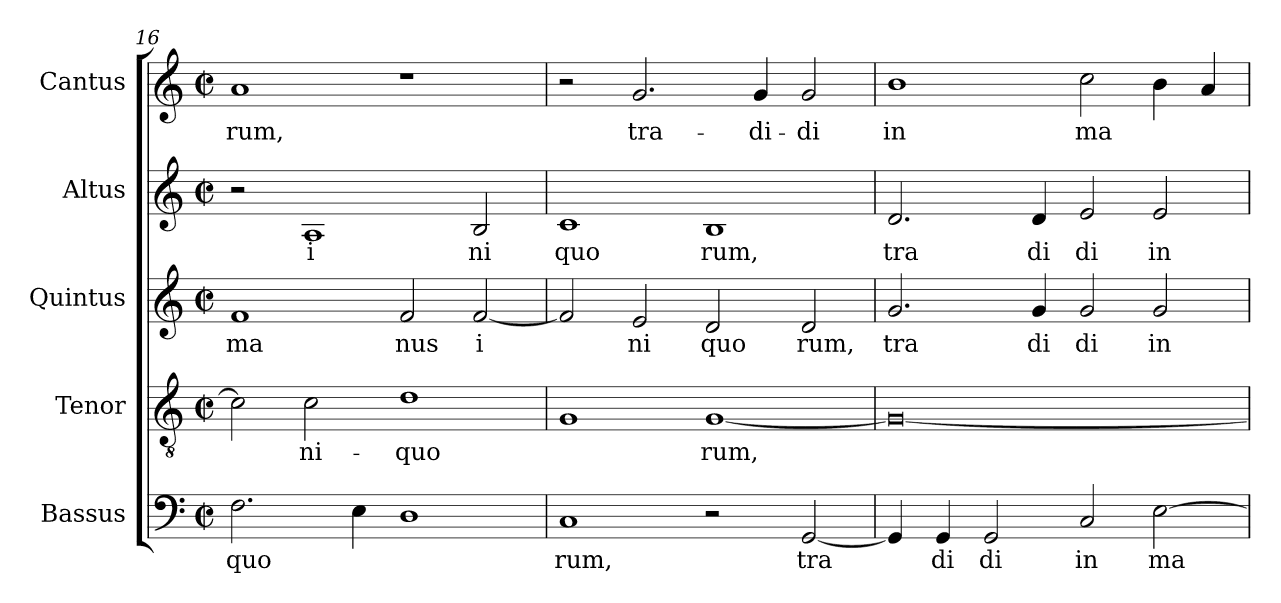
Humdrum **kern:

**kern	**text	**kern	**text	**kern	**text	**kern	**text	**kern	**text
*part5	*part5	*part4	*part4	*part3	*part3	*part2	*part2	*part1	*part1
*staff5	*staff5	*staff4	*staff4	*staff3	*staff3	*staff2	*staff2	*staff1	*staff1
*I"Bassus	*	*I"Tenor	*	*I"Quintus	*	*I"Altus	*	*I"Cantus	*
*clefF4	*	*clefGv2	*	*clefG2	*	*clefG2	*	*clefG2	*
*k[]	*	*k[]	*	*k[]	*	*k[]	*	*k[]	*
*C:	*	*C:	*	*C:	*	*C:	*	*C:	*
*M2/2	*	*M2/2	*	*M2/2	*	*M2/2	*	*M2/2	*
*met(c|)	*	*met(c|)	*	*met(c|)	*	*met(c|)	*	*met(c|)	*
=16	=16	=16	=16	=16	=16	=16	=16	=16	=16
!	!LO:LY:b:cj	!	!LO:LY:b:cj	!	!LO:LY:b:cj	!	!	!	!LO:LY:b:cj
2.F\	quo	2c\]	--	1f	ma	2r	.	1a	-rum,
!	!	!	!LO:LY:b:cj	!	!	!	!LO:LY:b:cj	!	!
.	.	2c\	-ni-	.	.	1A	i	.	.
!	!LO:LY:b:cj	!	!	!	!	!	!	!	!
4E\	.	.	.	.	.	.	.	.	.
!	!LO:LY:b:cj	!	!LO:LY:b:cj	!	!LO:LY:b:cj	!	!	!	!
1D	.	1d	-quo-	2f/	nus	.	.	1r	.
!	!	!	!	!	!LO:LY:b:cj	!	!LO:LY:b:cj	!	!
.	.	.	.	[<2f/	i	2B/	ni	.	.
=17	=17	=17	=17	=17	=17	=17	=17	=17	=17
!	!LO:LY:b:cj	!	!LO:LY:b:cj	!	!LO:LY:b:cj	!	!LO:LY:b:cj	!	!
1C	rum,	1G	--	2f/]	.	1c	quo	2r	.
!	!	!	!	!	!LO:LY:b:cj	!	!	!	!LO:LY:b:cj
.	.	.	.	2e/	ni	.	.	2.g/	tra-
!	!	!	!LO:LY:b:cj	!	!LO:LY:b:cj	!	!LO:LY:b:cj	!	!
2r	.	[<1G	-rum,	2d/	quo	1B	rum,	.	.
!	!	!	!	!	!	!	!	!	!LO:LY:b:cj
.	.	.	.	.	.	.	.	4g/	-di-
!	!LO:LY:b:cj	!	!	!	!LO:LY:b:cj	!	!	!	!LO:LY:b:cj
[<2GG/	tra	.	.	2d/	rum,	.	.	2g/	-di
=18	=18	=18	=18	=18	=18	=18	=18	=18	=18
!	!LO:LY:b:cj	!	!LO:LY:b:cj	!	!LO:LY:b:cj	!	!LO:LY:b:cj	!	!LO:LY:b:cj
4GG/]	.	0G_>	.	2.g/	tra	2.d/	tra	1b	in
!	!LO:LY:b:cj	!	!	!	!	!	!	!	!
4GG/	di	.	.	.	.	.	.	.	.
!	!LO:LY:b:cj	!	!	!	!	!	!	!	!
2GG/	di	.	.	.	.	.	.	.	.
!	!	!	!	!	!LO:LY:b:cj	!	!LO:LY:b:cj	!	!
.	.	.	.	4g/	di	4d/	di	.	.
!	!LO:LY:b:cj	!	!	!	!LO:LY:b:cj	!	!LO:LY:b:cj	!	!LO:LY:b:cj
2C/	in	.	.	2g/	di	2e/	di	2cc\	ma-
!	!LO:LY:b:cj	!	!	!	!LO:LY:b:cj	!	!LO:LY:b:cj	!	!LO:LY:b:cj
[>2E\	ma	.	.	2g/	in	2e/	in	4b\	--
!	!	!	!	!	!	!	!	!	!LO:LY:b:cj
.	.	.	.	.	.	.	.	4a/	--
=	=	=	=	=	=	=	=	=	=
*-	*-	*-	*-	*-	*-	*-	*-	*-	*-
